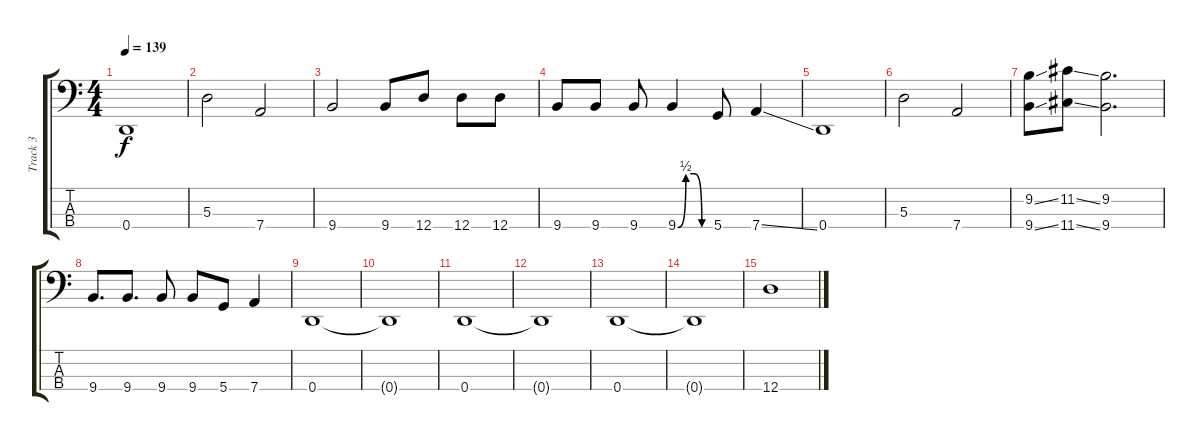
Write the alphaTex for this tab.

\track ("Track 3" "Track 3") {instrument electricbassfinger}
\staff {score tabs}
\tuning (G2 D2 A1 D1) {hide}
\ts (4 4)
\tempo 139
\clef f4
\ks c
0.4.1{dy f} |
5.3.2 7.4.2 |
9.4.2 9.4.8 12.4.8 12.4.8 12.4.8 |
9.4.8 9.4.8 9.4.8 9.4{be (custom 0 0 15 2 30 2 45 0 60 0)}.4 5.4.8 7.4{ss}.4 |
0.4.1 |
5.3.2 7.4.2 |
(9.2{ss} 9.4{ss}).8 (11.2{ss} 11.4{ss}).8 (9.2 9.4).2{d} |
9.4.8{d} 9.4.8{d} 9.4.8 9.4.8 5.4.8 7.4.4 |
0.4.1 |
0.4{t}.1 |
0.4.1 |
0.4{t}.1 |
0.4.1 |
0.4{t}.1 |
12.4.1
